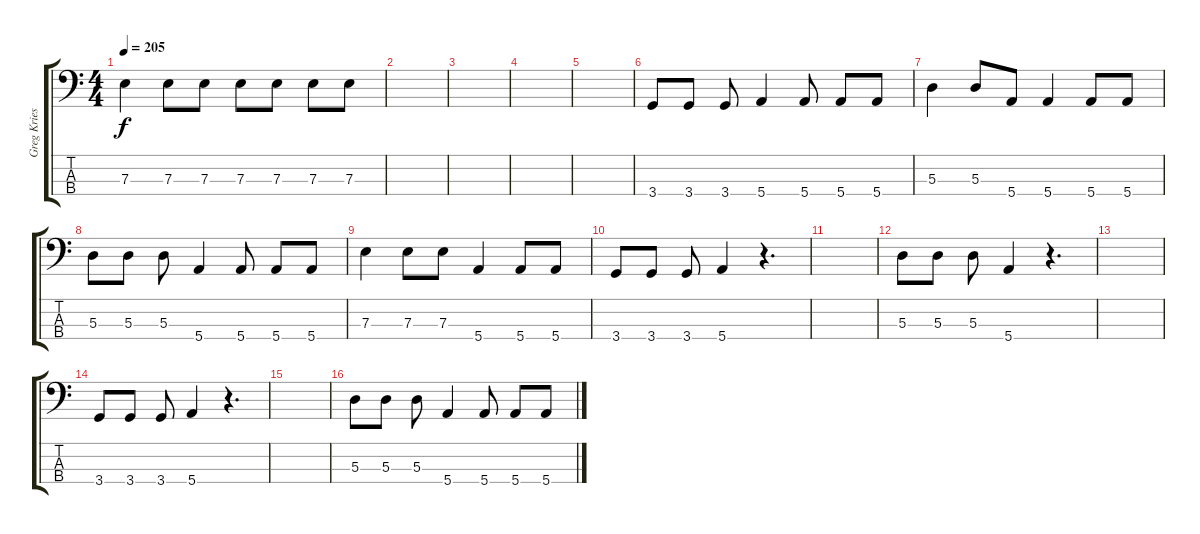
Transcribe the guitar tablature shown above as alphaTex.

\track ("Greg Kriesel" "Greg Kries") {instrument electricbasspick}
\staff {score tabs}
\tuning (G2 D2 A1 E1) {hide}
\ts (4 4)
\tempo 205
\clef f4
\ks c
7.3.4{dy f} 7.3.8 7.3.8 7.3.8 7.3.8 7.3.8 7.3.8 |
|
|
|
|
3.4.8 3.4.8 3.4.8 5.4.4 5.4.8 5.4.8 5.4.8 |
5.3.4 5.3.8 5.4.8 5.4.4 5.4.8 5.4.8 |
5.3.8 5.3.8 5.3.8 5.4.4 5.4.8 5.4.8 5.4.8 |
7.3.4 7.3.8 7.3.8 5.4.4 5.4.8 5.4.8 |
3.4.8 3.4.8 3.4.8 5.4.4 r.4{d} |
|
5.3.8 5.3.8 5.3.8 5.4.4 r.4{d} |
|
3.4.8 3.4.8 3.4.8 5.4.4 r.4{d} |
|
5.3.8 5.3.8 5.3.8 5.4.4 5.4.8 5.4.8 5.4.8
